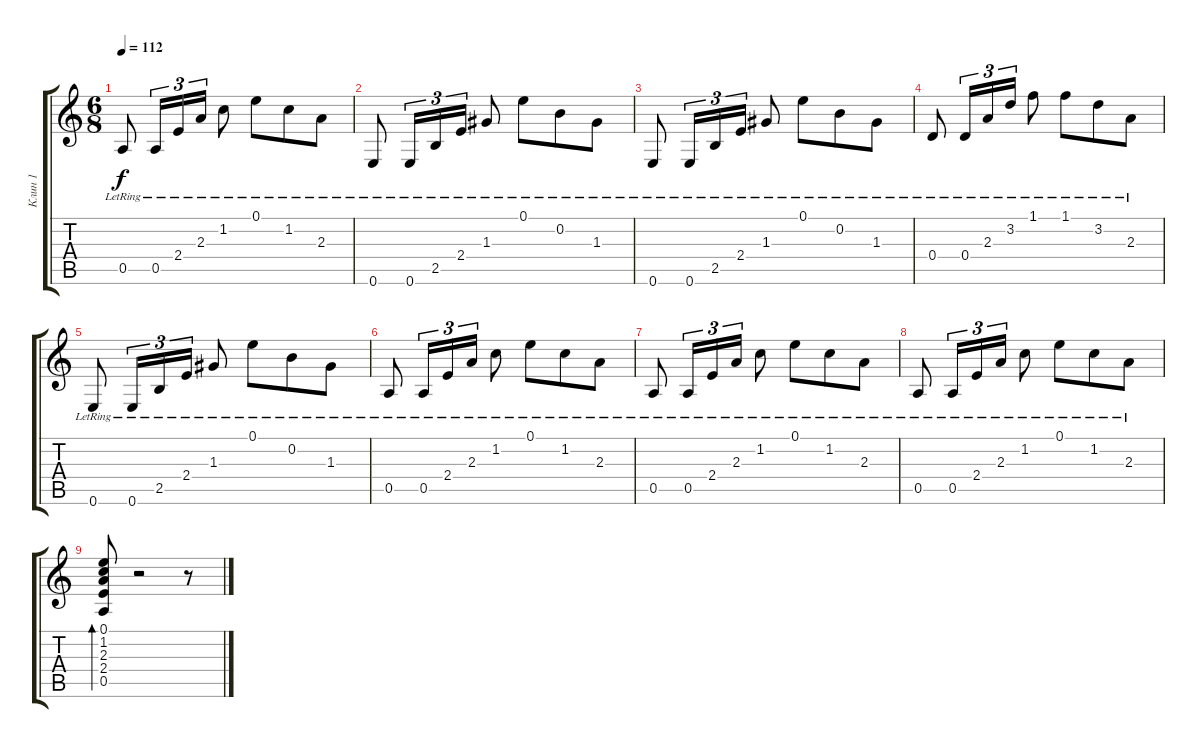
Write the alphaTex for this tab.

\track ("Клин 1" "Клин 1") {instrument electricguitarclean}
\staff {score tabs}
\tuning (E4 B3 G3 D3 A2 E2) {hide}
\ts (6 8)
\tempo 112
\clef g2
\ks c
0.5{lr}.8{dy f} 0.5{lr}.16{tu (3 2)} 2.4{lr}.16{tu (3 2)} 2.3{lr}.16{tu (3 2)} 1.2{lr}.8 0.1{lr}.8 1.2{lr}.8 2.3{lr}.8 |
0.6{lr}.8 0.6{lr}.16{tu (3 2)} 2.5{lr}.16{tu (3 2)} 2.4{lr}.16{tu (3 2)} 1.3{lr}.8 0.1{lr}.8 0.2{lr}.8 1.3{lr}.8 |
0.6{lr}.8 0.6{lr}.16{tu (3 2)} 2.5{lr}.16{tu (3 2)} 2.4{lr}.16{tu (3 2)} 1.3{lr}.8 0.1{lr}.8 0.2{lr}.8 1.3{lr}.8 |
0.4{lr}.8 0.4{lr}.16{tu (3 2)} 2.3{lr}.16{tu (3 2)} 3.2{lr}.16{tu (3 2)} 1.1{lr}.8 1.1{lr}.8 3.2{lr}.8 2.3{lr}.8 |
0.6{lr}.8 0.6{lr}.16{tu (3 2)} 2.5{lr}.16{tu (3 2)} 2.4{lr}.16{tu (3 2)} 1.3{lr}.8 0.1{lr}.8 0.2{lr}.8 1.3{lr}.8 |
0.5{lr}.8 0.5{lr}.16{tu (3 2)} 2.4{lr}.16{tu (3 2)} 2.3{lr}.16{tu (3 2)} 1.2{lr}.8 0.1{lr}.8 1.2{lr}.8 2.3{lr}.8 |
0.5{lr}.8 0.5{lr}.16{tu (3 2)} 2.4{lr}.16{tu (3 2)} 2.3{lr}.16{tu (3 2)} 1.2{lr}.8 0.1{lr}.8 1.2{lr}.8 2.3{lr}.8 |
0.5{lr}.8 0.5{lr}.16{tu (3 2)} 2.4{lr}.16{tu (3 2)} 2.3{lr}.16{tu (3 2)} 1.2{lr}.8 0.1{lr}.8 1.2{lr}.8 2.3{lr}.8 |
(0.1 1.2 2.3 2.4 0.5).8{bd 60} r.2 r.8
